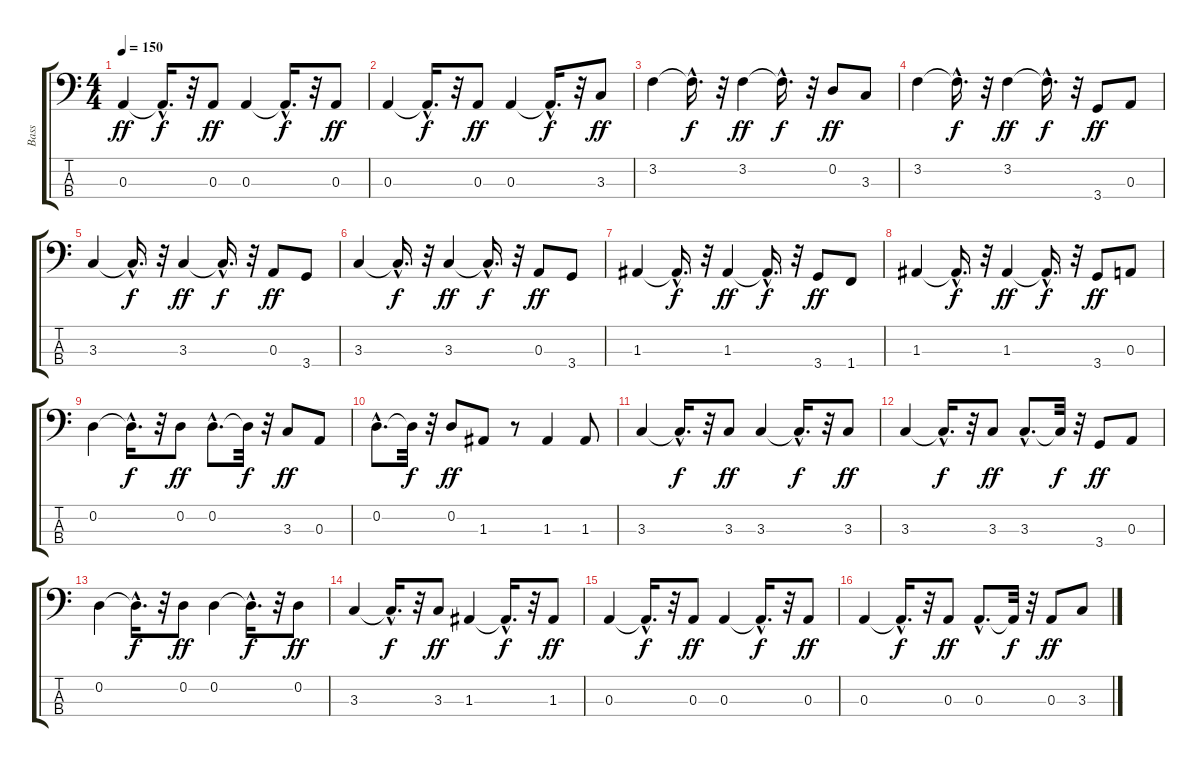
\track ("Bass" "Bass") {instrument electricbassfinger}
\staff {score tabs}
\tuning (G2 D2 A1 E1) {hide}
\ts (4 4)
\tempo 150
\clef f4
\ks c
0.3.4{dy ff} 0.3{hac t}.16{d dy f} r.32 0.3.8{dy ff} 0.3.4 0.3{hac t}.16{d dy f} r.32 0.3.8{dy ff} |
0.3.4 0.3{hac t}.16{d dy f} r.32 0.3.8{dy ff} 0.3.4 0.3{hac t}.16{d dy f} r.32 3.3.8{dy ff} |
3.2.4 3.2{hac t}.16{d dy f} r.32 3.2.4{dy ff} 3.2{hac t}.16{d dy f} r.32 0.2.8{dy ff} 3.3.8 |
3.2.4 3.2{hac t}.16{d dy f} r.32 3.2.4{dy ff} 3.2{hac t}.16{d dy f} r.32 3.4.8{dy ff} 0.3.8 |
3.3.4 3.3{hac t}.16{d dy f} r.32 3.3.4{dy ff} 3.3{hac t}.16{d dy f} r.32 0.3.8{dy ff} 3.4.8 |
3.3.4 3.3{hac t}.16{d dy f} r.32 3.3.4{dy ff} 3.3{hac t}.16{d dy f} r.32 0.3.8{dy ff} 3.4.8 |
1.3.4 1.3{hac t}.16{d dy f} r.32 1.3.4{dy ff} 1.3{hac t}.16{d dy f} r.32 3.4.8{dy ff} 1.4.8 |
1.3.4 1.3{hac t}.16{d dy f} r.32 1.3.4{dy ff} 1.3{hac t}.16{d dy f} r.32 3.4.8{dy ff} 0.3.8 |
0.2.4 0.2{hac t}.16{d dy f} r.32 0.2.8{dy ff} 0.2{hac}.8{d} 0.2{t}.32{dy f} r.32 3.3.8{dy ff} 0.3.8 |
0.2{hac}.8{d} 0.2{t}.32{dy f} r.32 0.2.8{dy ff} 1.3.8 r.8 1.3.4 1.3.8 |
3.3.4 3.3{hac t}.16{d dy f} r.32 3.3.8{dy ff} 3.3.4 3.3{hac t}.16{d dy f} r.32 3.3.8{dy ff} |
3.3.4 3.3{hac t}.16{d dy f} r.32 3.3.8{dy ff} 3.3{hac}.8{d} 3.3{t}.32{dy f} r.32 3.4.8{dy ff} 0.3.8 |
0.2.4 0.2{hac t}.16{d dy f} r.32 0.2.8{dy ff} 0.2.4 0.2{hac t}.16{d dy f} r.32 0.2.8{dy ff} |
3.3.4 3.3{hac t}.16{d dy f} r.32 3.3.8{dy ff} 1.3.4 1.3{hac t}.16{d dy f} r.32 1.3.8{dy ff} |
0.3.4 0.3{hac t}.16{d dy f} r.32 0.3.8{dy ff} 0.3.4 0.3{hac t}.16{d dy f} r.32 0.3.8{dy ff} |
0.3.4 0.3{hac t}.16{d dy f} r.32 0.3.8{dy ff} 0.3{hac}.8{d} 0.3{t}.32{dy f} r.32 0.3.8{dy ff} 3.3.8
